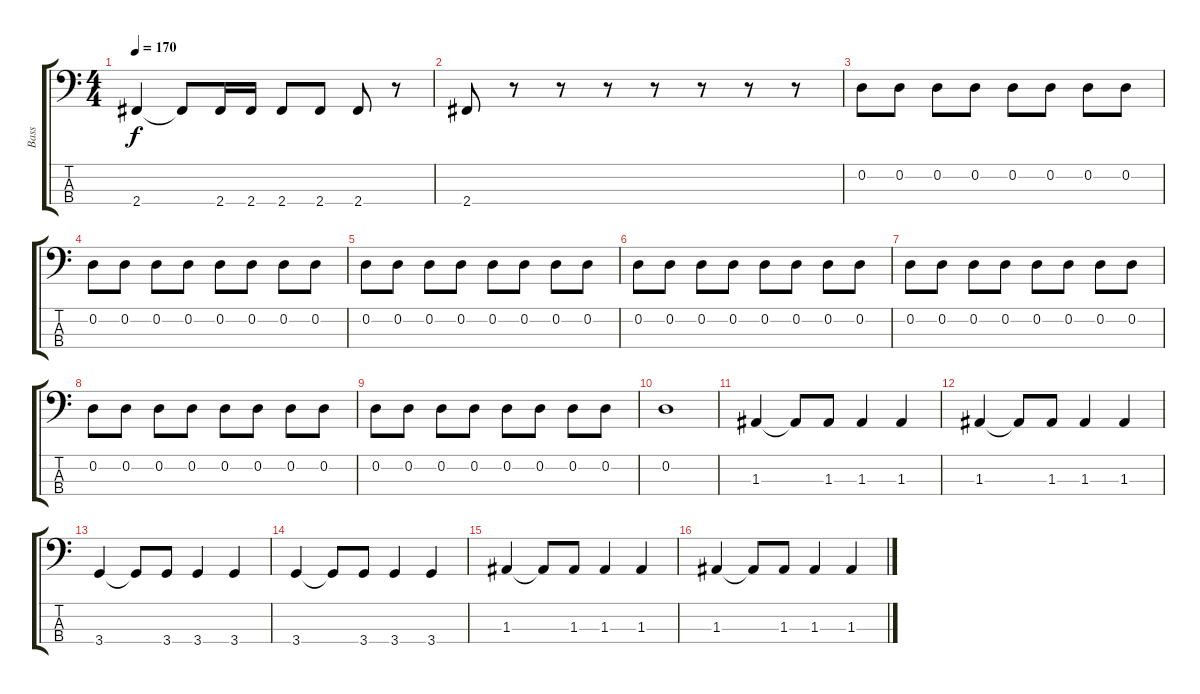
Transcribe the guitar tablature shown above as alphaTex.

\track ("Bass" "Bass") {instrument electricbassfinger}
\staff {score tabs}
\tuning (G2 D2 A1 E1) {hide}
\ts (4 4)
\tempo 170
\clef f4
\ks c
2.4.4{dy f} 2.4{t}.8 2.4.16 2.4.16 2.4.8 2.4.8 2.4.8 r.8 |
2.4.8 r.8 r.8 r.8 r.8 r.8 r.8 r.8 |
0.2.8 0.2.8 0.2.8 0.2.8 0.2.8 0.2.8 0.2.8 0.2.8 |
0.2.8 0.2.8 0.2.8 0.2.8 0.2.8 0.2.8 0.2.8 0.2.8 |
0.2.8 0.2.8 0.2.8 0.2.8 0.2.8 0.2.8 0.2.8 0.2.8 |
0.2.8 0.2.8 0.2.8 0.2.8 0.2.8 0.2.8 0.2.8 0.2.8 |
0.2.8 0.2.8 0.2.8 0.2.8 0.2.8 0.2.8 0.2.8 0.2.8 |
0.2.8 0.2.8 0.2.8 0.2.8 0.2.8 0.2.8 0.2.8 0.2.8 |
0.2.8 0.2.8 0.2.8 0.2.8 0.2.8 0.2.8 0.2.8 0.2.8 |
0.2.1 |
1.3.4 1.3{t}.8 1.3.8 1.3.4 1.3.4 |
1.3.4 1.3{t}.8 1.3.8 1.3.4 1.3.4 |
3.4.4 3.4{t}.8 3.4.8 3.4.4 3.4.4 |
3.4.4 3.4{t}.8 3.4.8 3.4.4 3.4.4 |
1.3.4 1.3{t}.8 1.3.8 1.3.4 1.3.4 |
1.3.4 1.3{t}.8 1.3.8 1.3.4 1.3.4
